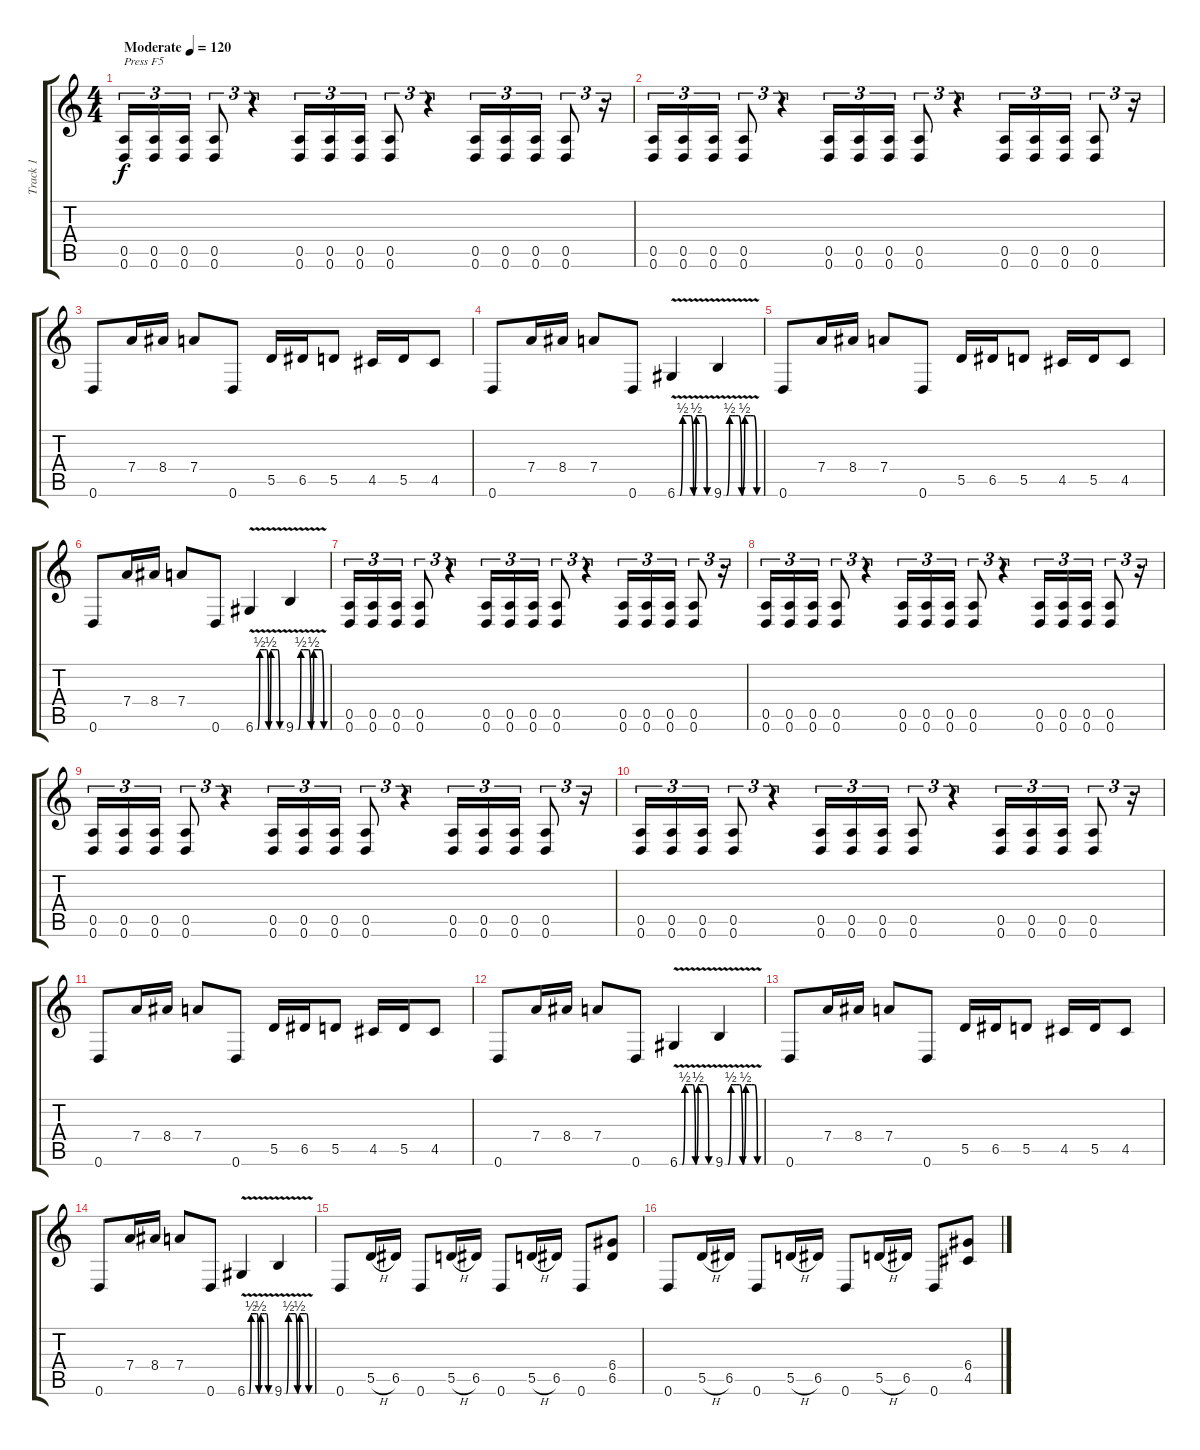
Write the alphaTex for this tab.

\track ("Track 1" "Track 1") {instrument distortionguitar}
\staff {score tabs}
\tuning (E4 B3 G3 D3 A2 D2) {hide}
\ts (4 4)
\tempo (120 "Moderate")
\clef g2
\ks c
(0.5 0.6).16{tu (3 2) txt "Press F5" dy f instrument distortionguitar} (0.5 0.6).16{tu (3 2)} (0.5 0.6).16{tu (3 2)} (0.5 0.6).8{tu (3 2)} r.4{tu (3 2)} (0.5 0.6).16{tu (3 2)} (0.5 0.6).16{tu (3 2)} (0.5 0.6).16{tu (3 2)} (0.5 0.6).8{tu (3 2)} r.4{tu (3 2)} (0.5 0.6).16{tu (3 2)} (0.5 0.6).16{tu (3 2)} (0.5 0.6).16{tu (3 2)} (0.5 0.6).8{tu (3 2)} r.16{tu (3 2)} |
(0.5 0.6).16{tu (3 2)} (0.5 0.6).16{tu (3 2)} (0.5 0.6).16{tu (3 2)} (0.5 0.6).8{tu (3 2)} r.4{tu (3 2)} (0.5 0.6).16{tu (3 2)} (0.5 0.6).16{tu (3 2)} (0.5 0.6).16{tu (3 2)} (0.5 0.6).8{tu (3 2)} r.4{tu (3 2)} (0.5 0.6).16{tu (3 2)} (0.5 0.6).16{tu (3 2)} (0.5 0.6).16{tu (3 2)} (0.5 0.6).8{tu (3 2)} r.16{tu (3 2)} |
0.6.8 7.4.16 8.4.16 7.4.8 0.6.8 5.5.16 6.5.16 5.5.8 4.5.16 5.5.16 4.5.8 |
0.6.8 7.4.16 8.4.16 7.4.8 0.6.8 6.6{be (custom 0 0 5 0 10 2 15 2 20 2 25 2 30 0 35 2 40 2 45 2 50 2 55 0 60 0) v}.4 9.6{be (custom 0 0 5 0 10 2 15 2 20 2 25 2 30 0 35 2 40 2 45 2 50 2 55 0 60 0) v}.4 |
0.6.8 7.4.16 8.4.16 7.4.8 0.6.8 5.5.16 6.5.16 5.5.8 4.5.16 5.5.16 4.5.8 |
0.6.8 7.4.16 8.4.16 7.4.8 0.6.8 6.6{be (custom 0 0 5 0 10 2 15 2 20 2 25 2 30 0 35 2 40 2 45 2 50 2 55 0 60 0) v}.4 9.6{be (custom 0 0 5 0 10 2 15 2 20 2 25 2 30 0 35 2 40 2 45 2 50 2 55 0 60 0) v}.4 |
(0.5 0.6).16{tu (3 2)} (0.5 0.6).16{tu (3 2)} (0.5 0.6).16{tu (3 2)} (0.5 0.6).8{tu (3 2)} r.4{tu (3 2)} (0.5 0.6).16{tu (3 2)} (0.5 0.6).16{tu (3 2)} (0.5 0.6).16{tu (3 2)} (0.5 0.6).8{tu (3 2)} r.4{tu (3 2)} (0.5 0.6).16{tu (3 2)} (0.5 0.6).16{tu (3 2)} (0.5 0.6).16{tu (3 2)} (0.5 0.6).8{tu (3 2)} r.16{tu (3 2)} |
(0.5 0.6).16{tu (3 2)} (0.5 0.6).16{tu (3 2)} (0.5 0.6).16{tu (3 2)} (0.5 0.6).8{tu (3 2)} r.4{tu (3 2)} (0.5 0.6).16{tu (3 2)} (0.5 0.6).16{tu (3 2)} (0.5 0.6).16{tu (3 2)} (0.5 0.6).8{tu (3 2)} r.4{tu (3 2)} (0.5 0.6).16{tu (3 2)} (0.5 0.6).16{tu (3 2)} (0.5 0.6).16{tu (3 2)} (0.5 0.6).8{tu (3 2)} r.16{tu (3 2)} |
(0.5 0.6).16{tu (3 2)} (0.5 0.6).16{tu (3 2)} (0.5 0.6).16{tu (3 2)} (0.5 0.6).8{tu (3 2)} r.4{tu (3 2)} (0.5 0.6).16{tu (3 2)} (0.5 0.6).16{tu (3 2)} (0.5 0.6).16{tu (3 2)} (0.5 0.6).8{tu (3 2)} r.4{tu (3 2)} (0.5 0.6).16{tu (3 2)} (0.5 0.6).16{tu (3 2)} (0.5 0.6).16{tu (3 2)} (0.5 0.6).8{tu (3 2)} r.16{tu (3 2)} |
(0.5 0.6).16{tu (3 2)} (0.5 0.6).16{tu (3 2)} (0.5 0.6).16{tu (3 2)} (0.5 0.6).8{tu (3 2)} r.4{tu (3 2)} (0.5 0.6).16{tu (3 2)} (0.5 0.6).16{tu (3 2)} (0.5 0.6).16{tu (3 2)} (0.5 0.6).8{tu (3 2)} r.4{tu (3 2)} (0.5 0.6).16{tu (3 2)} (0.5 0.6).16{tu (3 2)} (0.5 0.6).16{tu (3 2)} (0.5 0.6).8{tu (3 2)} r.16{tu (3 2)} |
0.6.8 7.4.16 8.4.16 7.4.8 0.6.8 5.5.16 6.5.16 5.5.8 4.5.16 5.5.16 4.5.8 |
0.6.8 7.4.16 8.4.16 7.4.8 0.6.8 6.6{be (custom 0 0 5 0 10 2 15 2 20 2 25 2 30 0 35 2 40 2 45 2 50 2 55 0 60 0) v}.4 9.6{be (custom 0 0 5 0 10 2 15 2 20 2 25 2 30 0 35 2 40 2 45 2 50 2 55 0 60 0) v}.4 |
0.6.8 7.4.16 8.4.16 7.4.8 0.6.8 5.5.16 6.5.16 5.5.8 4.5.16 5.5.16 4.5.8 |
0.6.8 7.4.16 8.4.16 7.4.8 0.6.8 6.6{be (custom 0 0 5 0 10 2 15 2 20 2 25 2 30 0 35 2 40 2 45 2 50 2 55 0 60 0) v}.4 9.6{be (custom 0 0 5 0 10 2 15 2 20 2 25 2 30 0 35 2 40 2 45 2 50 2 55 0 60 0) v}.4 |
0.6.8 5.5{h}.16 6.5.16 0.6.8 5.5{h}.16 6.5.16 0.6.8 5.5{h}.16 6.5.16 0.6.8 (6.4 6.5).8 |
0.6.8 5.5{h}.16 6.5.16 0.6.8 5.5{h}.16 6.5.16 0.6.8 5.5{h}.16 6.5.16 0.6.8 (6.4 4.5).8
